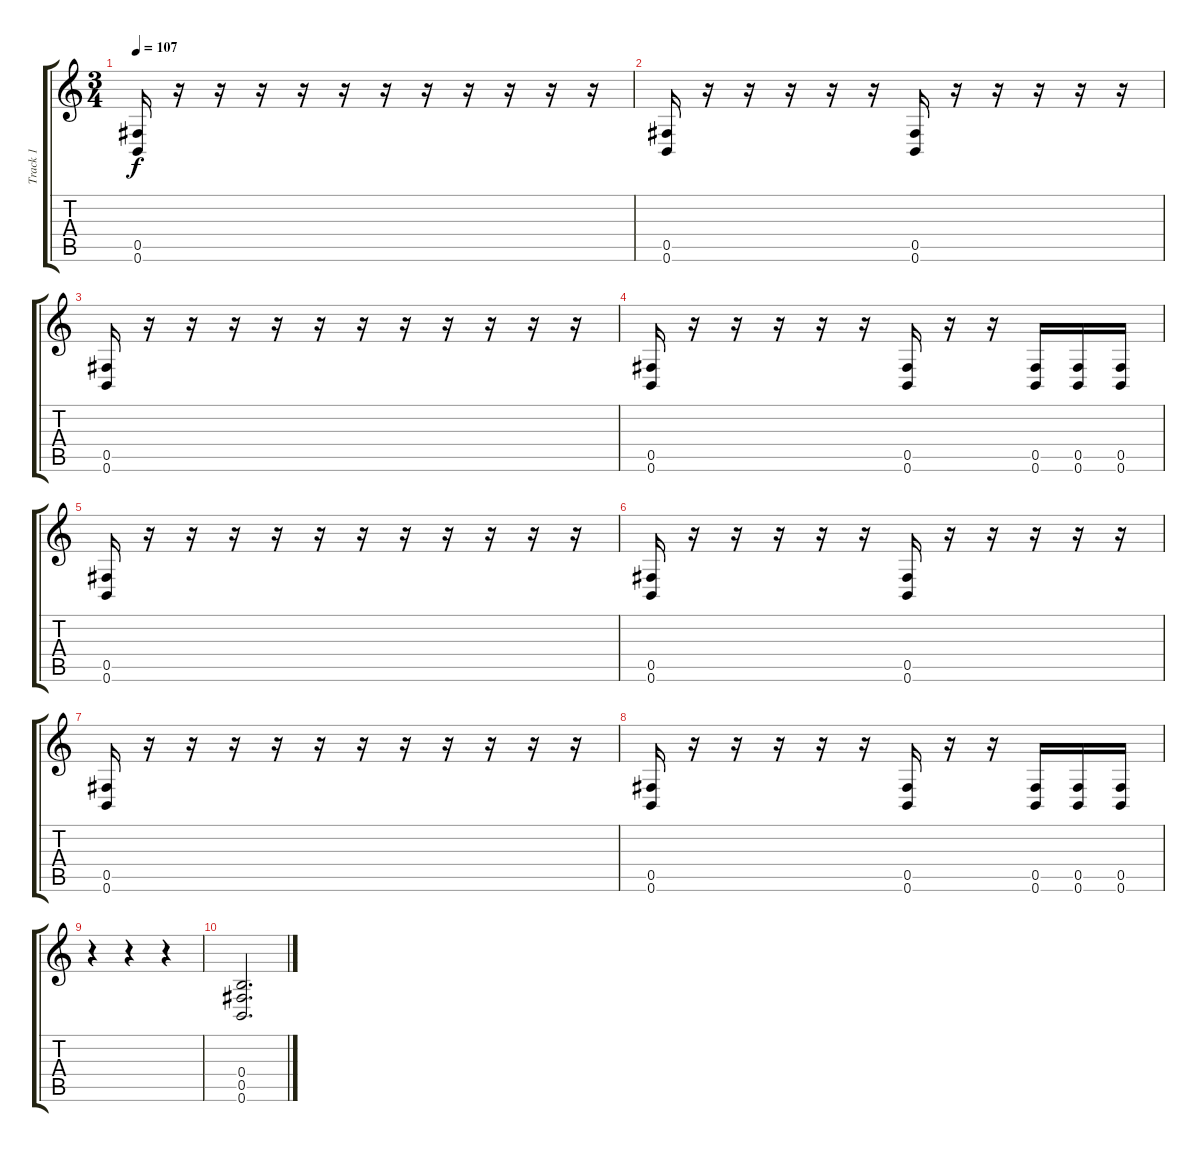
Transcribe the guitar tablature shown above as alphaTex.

\track ("Track 1" "Track 1") {instrument distortionguitar}
\staff {score tabs}
\tuning (Db4 Ab3 E3 B2 Gb2 B1) {hide}
\ts (3 4)
\tempo 107
\clef g2
\ks c
(0.5 0.6).16{dy f} r.16 r.16 r.16 r.16 r.16 r.16 r.16 r.16 r.16 r.16 r.16 |
(0.5 0.6).16 r.16 r.16 r.16 r.16 r.16 (0.5 0.6).16 r.16 r.16 r.16 r.16 r.16 |
(0.5 0.6).16 r.16 r.16 r.16 r.16 r.16 r.16 r.16 r.16 r.16 r.16 r.16 |
(0.5 0.6).16 r.16 r.16 r.16 r.16 r.16 (0.5 0.6).16 r.16 r.16 (0.5 0.6).16 (0.5 0.6).16 (0.5 0.6).16 |
(0.5 0.6).16 r.16 r.16 r.16 r.16 r.16 r.16 r.16 r.16 r.16 r.16 r.16 |
(0.5 0.6).16 r.16 r.16 r.16 r.16 r.16 (0.5 0.6).16 r.16 r.16 r.16 r.16 r.16 |
(0.5 0.6).16 r.16 r.16 r.16 r.16 r.16 r.16 r.16 r.16 r.16 r.16 r.16 |
(0.5 0.6).16 r.16 r.16 r.16 r.16 r.16 (0.5 0.6).16 r.16 r.16 (0.5 0.6).16 (0.5 0.6).16 (0.5 0.6).16 |
r.4 r.4 r.4 |
(0.4 0.5 0.6).2{d}
